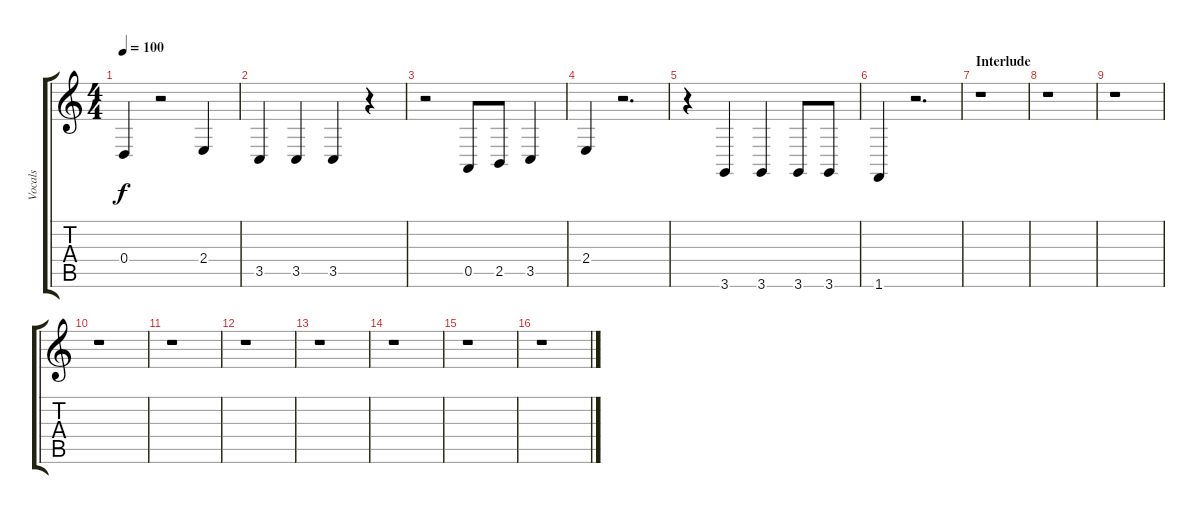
\track ("Vocals" "Vocals") {instrument choiraahs}
\staff {score tabs}
\tuning (E4 B3 G3 D3 A2 E2) {hide}
\ts (4 4)
\tempo 100
\clef g2
\ks c
0.4.4{dy f} r.2 2.4.4 |
3.5.4 3.5.4 3.5.4 r.4 |
r.2 0.5.8 2.5.8 3.5.4 |
2.4.4 r.2{d} |
r.4 3.6.4 3.6.4 3.6.8 3.6.8 |
1.6.4 r.2{d} |
\section ("" "Interlude")
r.1 |
r.1 |
r.1 |
r.1 |
r.1 |
r.1 |
r.1 |
r.1 |
r.1 |
r.1
